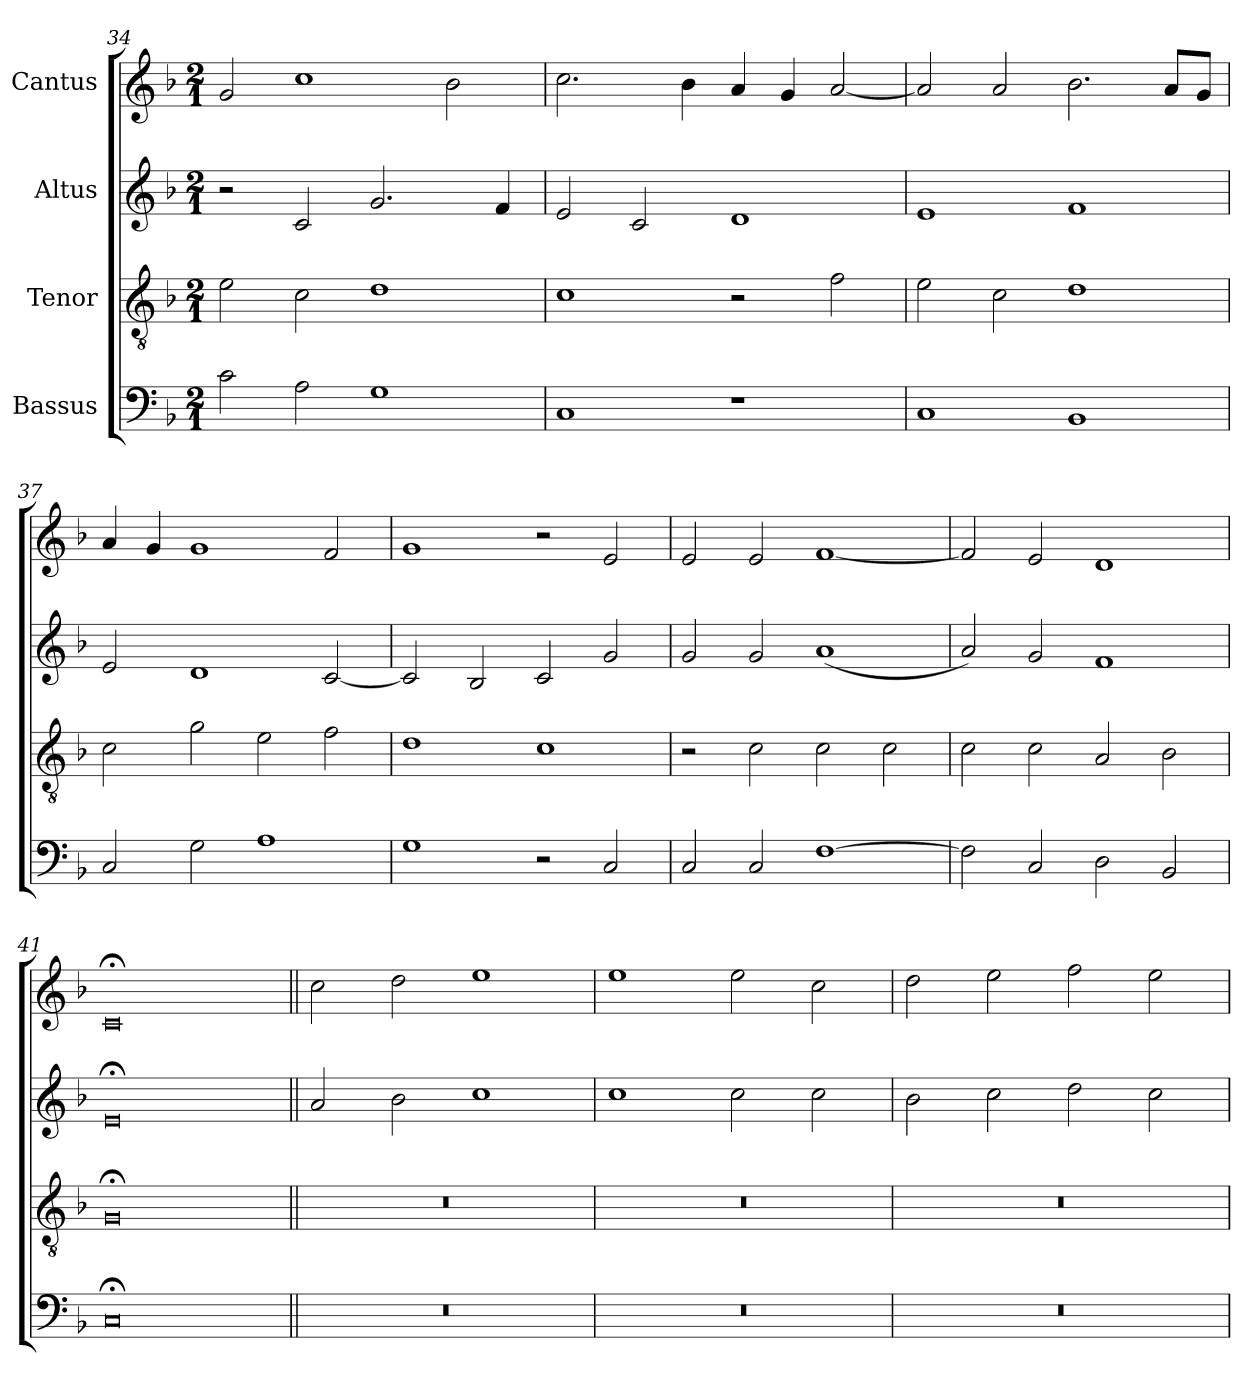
**kern	**kern	**kern	**kern
*part4	*part3	*part2	*part1
*staff4	*staff3	*staff2	*staff1
*I"Bassus	*I"Tenor	*I"Altus	*I"Cantus
*clefF4	*clefGv2	*clefG2	*clefG2
*	*ITrd7c12	*	*
*k[b-]	*k[b-]	*k[b-]	*k[b-]
*F:	*F:	*F:	*F:
*M2/1	*M2/1	*M2/1	*M2/1
=34	=34	=34	=34
2ci\	2Ei\	2r	2gi/
2Ai\	2Ci\	2ci/	1cci
1Gi	1Di	2.gi/	.
.	.	.	2b-i\
.	.	4fi/	.
=35	=35	=35	=35
1Ci	1Ci	2ei/	2.cci\
.	.	2ci/	.
.	.	.	4b-i\
1r	2r	1di	4ai/
.	.	.	4gi/
.	2Fi\	.	[<2ai/
=36	=36	=36	=36
1Ci	2Ei\	1ei	2ai/]
.	2Ci\	.	2ai/
1BB-i	1Di	1fi	2.b-i\
.	.	.	8ai/L
.	.	.	8gi/J
!!LO:LB:g=z
=37	=37	=37	=37
2Ci/	2Ci\	2ei/	4ai/
.	.	.	4gi/
2Gi\	2Gi\	1di	1gi
1Ai	2Ei\	.	.
.	2Fi\	[<2ci/	2fi/
=38	=38	=38	=38
1Gi	1Di	2ci/]	1gi
.	.	2B-i/	.
2r	1Ci	2ci/	2r
2Ci/	.	2gi/	2ei/
=39	=39	=39	=39
2Ci/	2r	2gi/	2ei/
2Ci/	2Ci\	2gi/	2ei/
[>1Fi	2Ci\	(1ai	[<1fi
.	2Ci\	.	.
=40	=40	=40	=40
2Fi\]	2Ci\	2ai/)	2fi/]
2Ci/	2Ci\	2gi/	2ei/
2Di\	2AAi/	1fi	1di
2BB-i/	2BB-i\	.	.
=41	=41	=41	=41
0C;i	0GG;i	0e;i	0c;i
=42||	=42||	=42||	=42||
0r	0r	2ai/	2cci\
.	.	2b-i\	2ddi\
.	.	1cci	1eei
!!LO:LB:g=z
=43	=43	=43	=43
0r	0r	1cci	1eei
.	.	2cci\	2eei\
.	.	2cci\	2cci\
=44	=44	=44	=44
0r	0r	2b-i\	2ddi\
.	.	2cci\	2eei\
.	.	2ddi\	2ffi\
.	.	2cci\	2eei\
=	=	=	=
*-	*-	*-	*-
